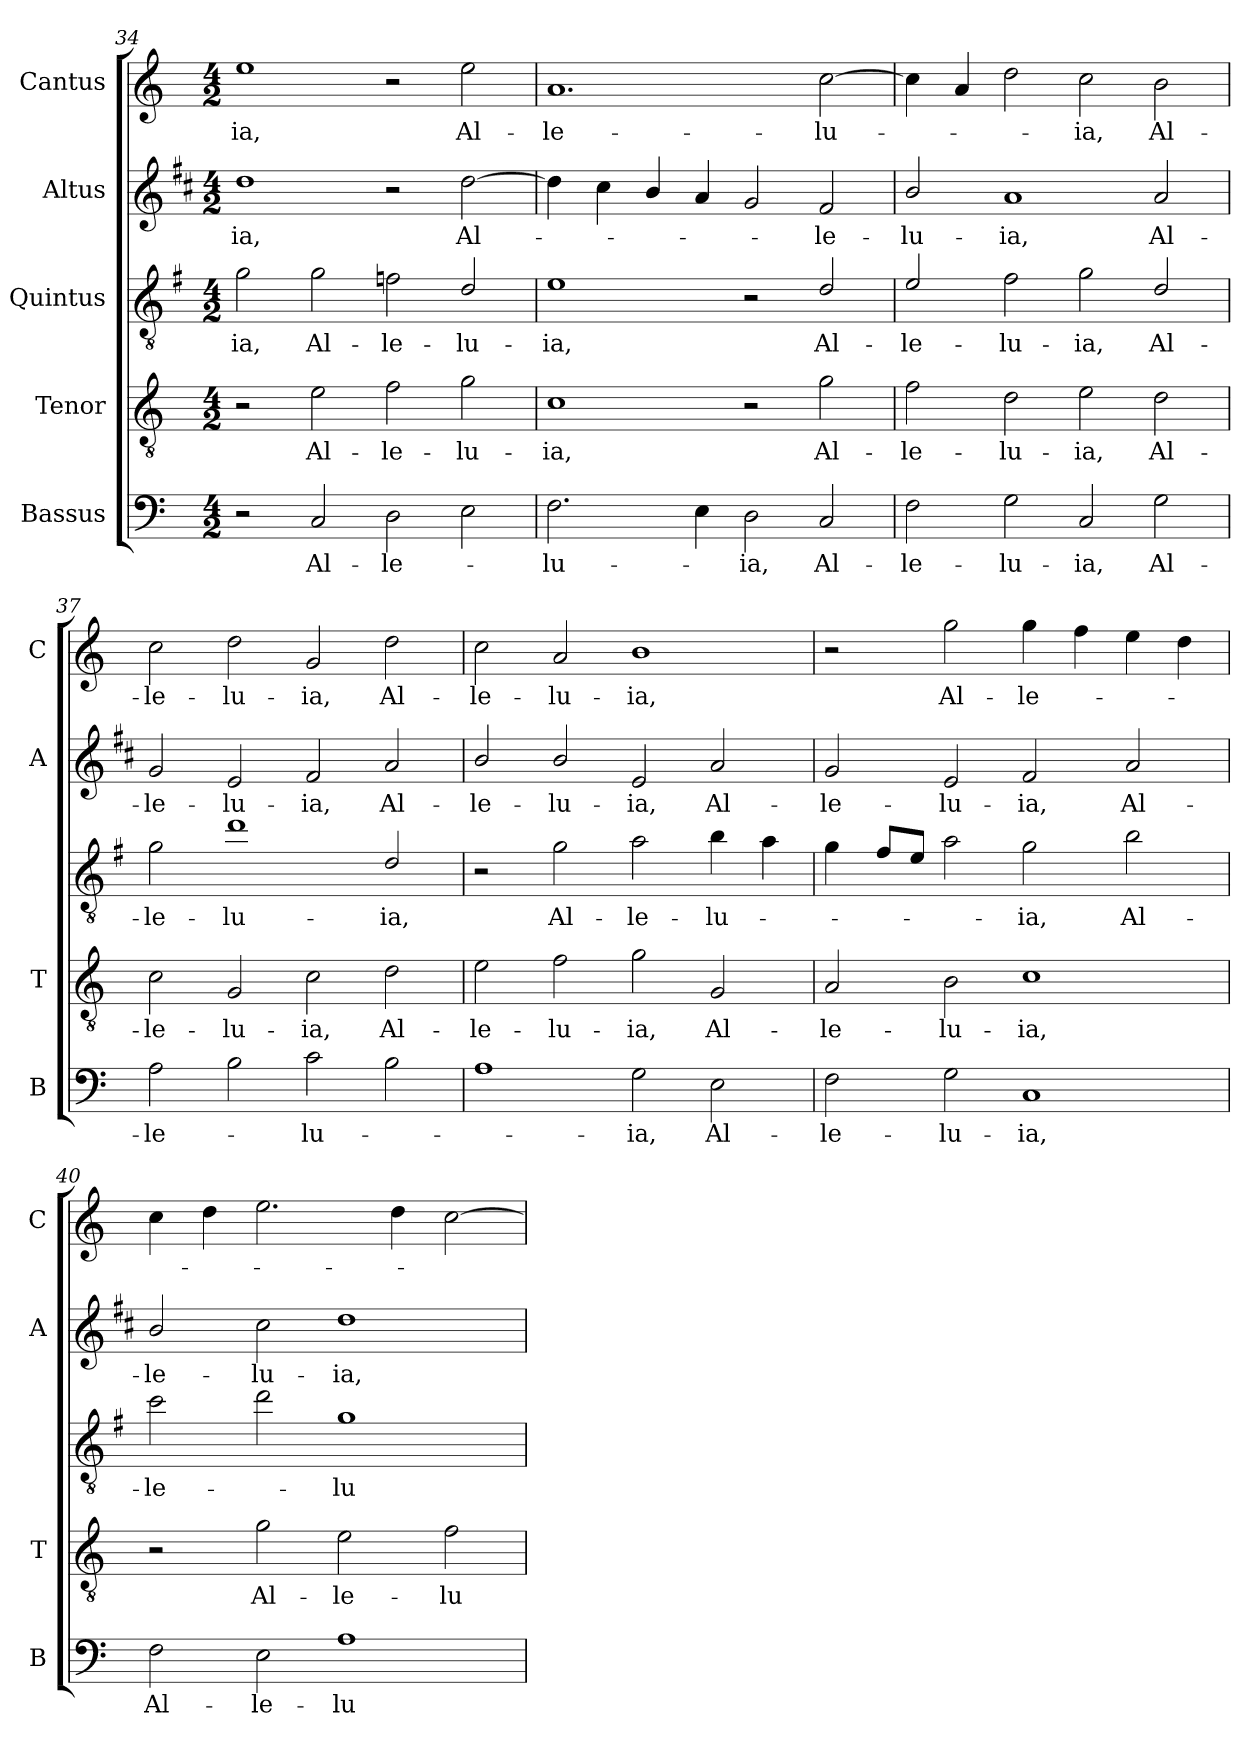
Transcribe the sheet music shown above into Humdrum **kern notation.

**kern	**text	**kern	**text	**kern	**text	**kern	**text	**kern	**text
*part5	*part5	*part4	*part4	*part3	*part3	*part2	*part2	*part1	*part1
*staff5	*staff5	*staff4	*staff4	*staff3	*staff3	*staff2	*staff2	*staff1	*staff1
*I"Bassus	*	*I"Tenor	*	*I"Quintus	*	*I"Altus	*	*I"Cantus	*
*I'B	*	*I'T	*	*	*	*I'A	*	*I'C	*
*clefF4	*	*clefGv2	*	*clefGv2	*	*clefG2	*	*clefG2	*
*	*	*	*	*ITrd4c7	*	*ITrd1c2	*	*	*
*k[]	*	*k[]	*	*k[]	*	*k[]	*	*k[]	*
*C:	*	*C:	*	*C:	*	*C:	*	*C:	*
*M4/2	*	*M4/2	*	*M4/2	*	*M4/2	*	*M4/2	*
=34	=34	=34	=34	=34	=34	=34	=34	=34	=34
!	!	!	!	!	!LO:LY:b	!	!LO:LY:b	!	!LO:LY:b
2r	.	2r	.	2c\	-ia,	1cc	-ia,	1ee	-ia,
!	!LO:LY:b	!	!LO:LY:b	!	!LO:LY:b	!	!	!	!
2C/	Al-	2e\	Al-	2c\	Al-	.	.	.	.
!	!LO:LY:b	!	!LO:LY:b	!	!LO:LY:b	!	!	!	!
2D\	-le-	2f\	-le-	2B-X\	-le-	2r	.	2r	.
!	!	!	!LO:LY:b	!	!LO:LY:b	!	!LO:LY:b	!	!LO:LY:b
2E\	.	2g\	-lu-	2G/	-lu-	[2cc\	Al-	2ee\	Al-
=35	=35	=35	=35	=35	=35	=35	=35	=35	=35
!	!LO:LY:b	!	!LO:LY:b	!	!LO:LY:b	!	!	!	!LO:LY:b
2.F\	-lu-	1c	-ia,	1A	-ia,	4cc\]	.	1.a	-le-
.	.	.	.	.	.	4b\	.	.	.
.	.	.	.	.	.	4a/	.	.	.
4E\	.	.	.	.	.	4g/	.	.	.
!	!LO:LY:b	!	!	!	!	!	!	!	!
2D\	-ia,	2r	.	2r	.	2f/	.	.	.
!	!LO:LY:b	!	!LO:LY:b	!	!LO:LY:b	!	!LO:LY:b	!	!LO:LY:b
2C/	Al-	2g\	Al-	2G/	Al-	2e/	-le-	[2cc\	-lu-
!!LO:LB:g=z
=36	=36	=36	=36	=36	=36	=36	=36	=36	=36
!	!LO:LY:b	!	!LO:LY:b	!	!LO:LY:b	!	!LO:LY:b	!	!
2F\	-le-	2f\	-le-	2A/	-le-	2a/	-lu-	4cc\]	.
.	.	.	.	.	.	.	.	4a/	.
!	!LO:LY:b	!	!LO:LY:b	!	!LO:LY:b	!	!LO:LY:b	!	!
2G\	-lu-	2d\	-lu-	2B\	-lu-	1g	-ia,	2dd\	.
!	!LO:LY:b	!	!LO:LY:b	!	!LO:LY:b	!	!	!	!LO:LY:b
2C/	-ia,	2e\	-ia,	2c\	-ia,	.	.	2cc\	-ia,
!	!LO:LY:b	!	!LO:LY:b	!	!LO:LY:b	!	!LO:LY:b	!	!LO:LY:b
2G\	Al-	2d\	Al-	2G/	Al-	2g/	Al-	2b\	Al-
=37	=37	=37	=37	=37	=37	=37	=37	=37	=37
!	!LO:LY:b	!	!LO:LY:b	!	!LO:LY:b	!	!LO:LY:b	!	!LO:LY:b
2A\	-le-	2c\	-le-	2c\	-le-	2f/	-le-	2cc\	-le-
!	!	!	!LO:LY:b	!	!LO:LY:b	!	!LO:LY:b	!	!LO:LY:b
2B\	.	2G/	-lu-	1g	-lu-	2d/	-lu-	2dd\	-lu-
!	!LO:LY:b	!	!LO:LY:b	!	!	!	!LO:LY:b	!	!LO:LY:b
2c\	-lu-	2c\	-ia,	.	.	2e/	-ia,	2g/	-ia,
!	!	!	!LO:LY:b	!	!LO:LY:b	!	!LO:LY:b	!	!LO:LY:b
2B\	.	2d\	Al-	2G/	-ia,	2g/	Al-	2dd\	Al-
=38	=38	=38	=38	=38	=38	=38	=38	=38	=38
!	!	!	!LO:LY:b	!	!	!	!LO:LY:b	!	!LO:LY:b
1A	.	2e\	-le-	2r	.	2a/	-le-	2cc\	-le-
!	!	!	!LO:LY:b	!	!LO:LY:b	!	!LO:LY:b	!	!LO:LY:b
.	.	2f\	-lu-	2c\	Al-	2a/	-lu-	2a/	-lu-
!	!LO:LY:b	!	!LO:LY:b	!	!LO:LY:b	!	!LO:LY:b	!	!LO:LY:b
2G\	-ia,	2g\	-ia,	2d\	-le-	2d/	-ia,	1b	-ia,
!	!LO:LY:b	!	!LO:LY:b	!	!LO:LY:b	!	!LO:LY:b	!	!
2E\	Al-	2G/	Al-	4e\	-lu-	2g/	Al-	.	.
.	.	.	.	4d\	.	.	.	.	.
=39	=39	=39	=39	=39	=39	=39	=39	=39	=39
!	!LO:LY:b	!	!LO:LY:b	!	!	!	!LO:LY:b	!	!
2F\	-le-	2A/	-le-	4c\	.	2f/	-le-	2r	.
.	.	.	.	8B/L	.	.	.	.	.
.	.	.	.	8A/J	.	.	.	.	.
!	!LO:LY:b	!	!LO:LY:b	!	!	!	!LO:LY:b	!	!LO:LY:b
2G\	-lu-	2B\	-lu-	2d\	.	2d/	-lu-	2gg\	Al-
!	!LO:LY:b	!	!LO:LY:b	!	!LO:LY:b	!	!LO:LY:b	!	!LO:LY:b
1C	-ia,	1c	-ia,	2c\	-ia,	2e/	-ia,	4gg\	-le-
.	.	.	.	.	.	.	.	4ff\	.
!	!	!	!	!	!LO:LY:b	!	!LO:LY:b	!	!
.	.	.	.	2e\	Al-	2g/	Al-	4ee\	.
.	.	.	.	.	.	.	.	4dd\	.
!!LO:LB:g=z
=40	=40	=40	=40	=40	=40	=40	=40	=40	=40
!	!LO:LY:b	!	!	!	!LO:LY:b	!	!LO:LY:b	!	!
2F\	Al-	2r	.	2f\	-le-	2a/	-le-	4cc\	.
.	.	.	.	.	.	.	.	4dd\	.
!	!LO:LY:b	!	!LO:LY:b	!	!	!	!LO:LY:b	!	!
2E\	-le-	2g\	Al-	2g\	.	2b\	-lu-	2.ee\	.
!	!LO:LY:b	!	!LO:LY:b	!	!LO:LY:b	!	!LO:LY:b	!	!
1A	-lu-	2e\	-le-	1c	-lu-	1cc	-ia,	.	.
.	.	.	.	.	.	.	.	4dd\	.
!	!	!	!LO:LY:b	!	!	!	!	!	!
.	.	2f\	-lu-	.	.	.	.	[2cc\	.
=	=	=	=	=	=	=	=	=	=
*-	*-	*-	*-	*-	*-	*-	*-	*-	*-
